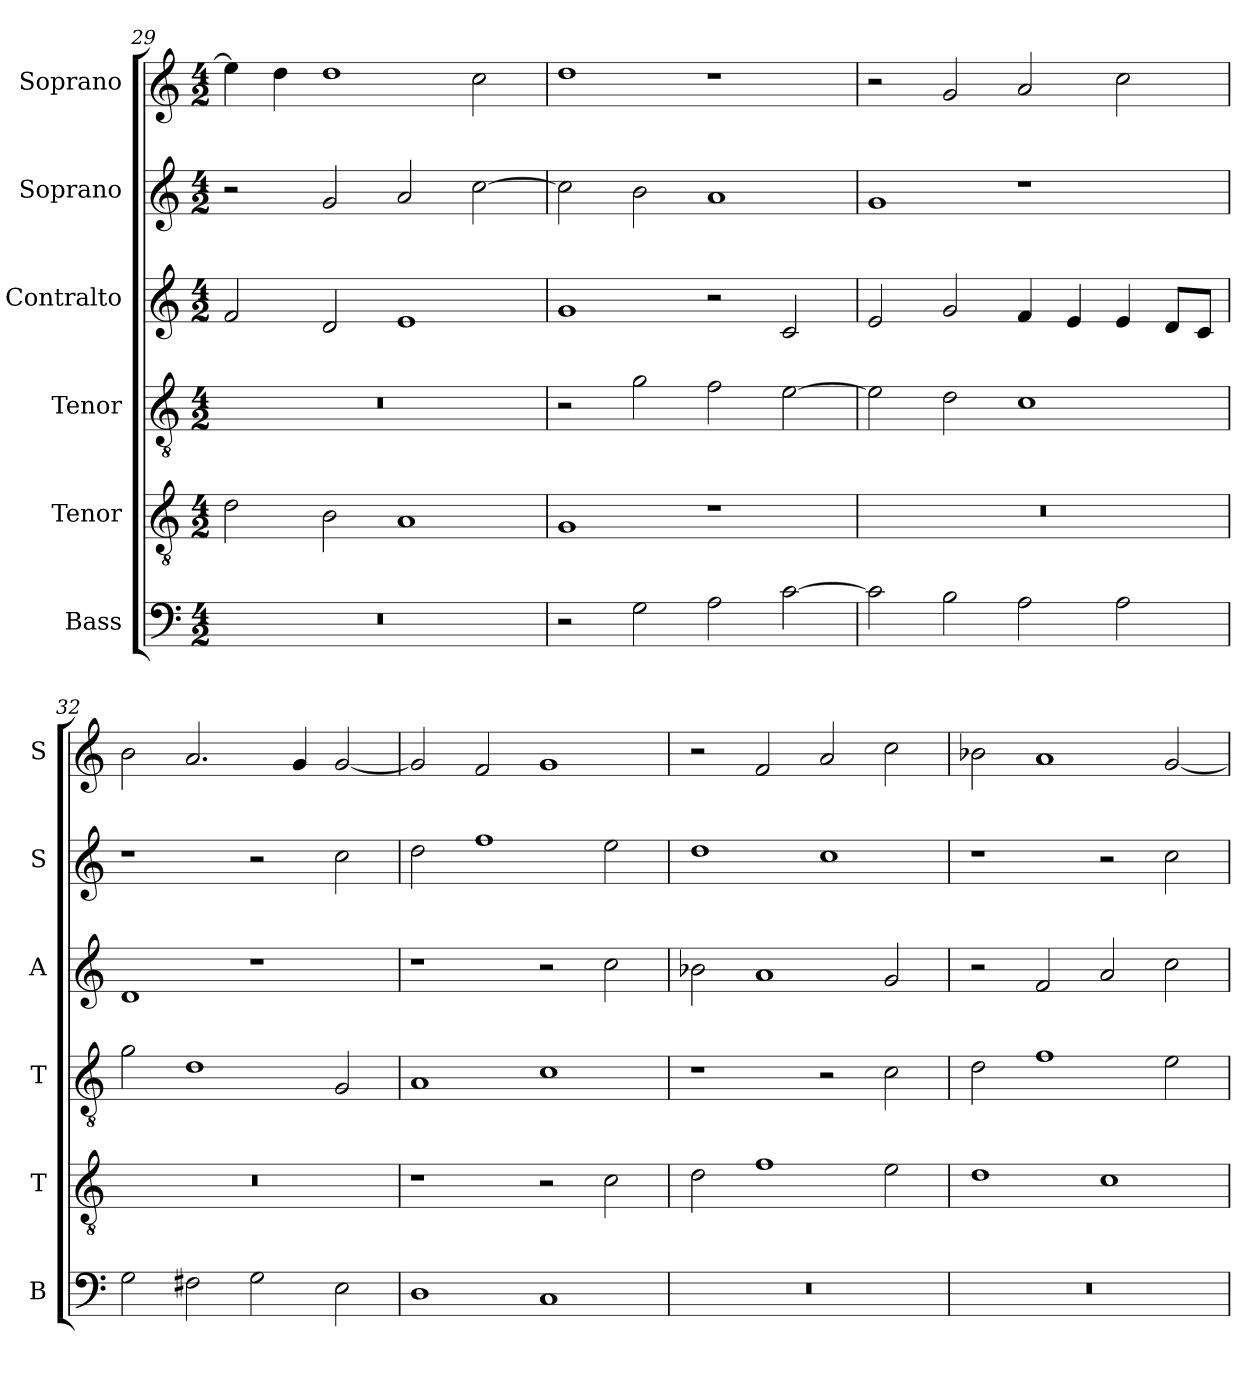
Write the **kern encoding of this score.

**kern	**kern	**kern	**kern	**kern	**kern
*part6	*part5	*part4	*part3	*part2	*part1
*staff6	*staff5	*staff4	*staff3	*staff2	*staff1
*I"Bass	*I"Tenor	*I"Tenor	*I"Contralto	*I"Soprano	*I"Soprano
*I'B	*I'T	*I'T	*I'A	*I'S	*I'S
*clefF4	*clefGv2	*clefGv2	*clefG2	*clefG2	*clefG2
*k[]	*k[]	*k[]	*k[]	*k[]	*k[]
*C:ion	*C:ion	*C:ion	*C:ion	*C:ion	*C:ion
*M4/2	*M4/2	*M4/2	*M4/2	*M4/2	*M4/2
=29	=29	=29	=29	=29	=29
0r	2d	0r	2f	2r	4ee]
.	.	.	.	.	4dd
.	2B	.	2d	2g	1dd
.	1A	.	1e	2a	.
.	.	.	.	[2cc	2cc
=30	=30	=30	=30	=30	=30
2r	1G	2r	1g	2cc]	1dd
2G	.	2g	.	2b	.
2A	1r	2f	2r	1a	1r
[2c	.	[2e	2c	.	.
=31	=31	=31	=31	=31	=31
2c]	0r	2e]	2e	1g	2r
2B	.	2d	2g	.	2g
2A	.	1c	4f	1r	2a
.	.	.	4e	.	.
2A	.	.	4e	.	2cc
.	.	.	8d/L	.	.
.	.	.	8c/J	.	.
=32	=32	=32	=32	=32	=32
2G	0r	2g	1d	1r	2b
2F#X	.	1d	.	.	2.a
2G	.	.	1r	2r	.
.	.	.	.	.	4g
2E	.	2G	.	2cc	[2g
=33	=33	=33	=33	=33	=33
1D	1r	1A	1r	2dd	2g]
.	.	.	.	1ff	2f
1C	2r	1c	2r	.	1g
.	2c	.	2cc	2ee	.
=34	=34	=34	=34	=34	=34
0r	2d	1r	2b-X	1dd	2r
.	1f	.	1a	.	2f
.	.	2r	.	1cc	2a
.	2e	2c	2g	.	2cc
=35	=35	=35	=35	=35	=35
0r	1d	2d	2r	1r	2b-X
.	.	1f	2f	.	1a
.	1c	.	2a	2r	.
.	.	2e	2cc	2cc	[2g
=	=	=	=	=	=
*-	*-	*-	*-	*-	*-
